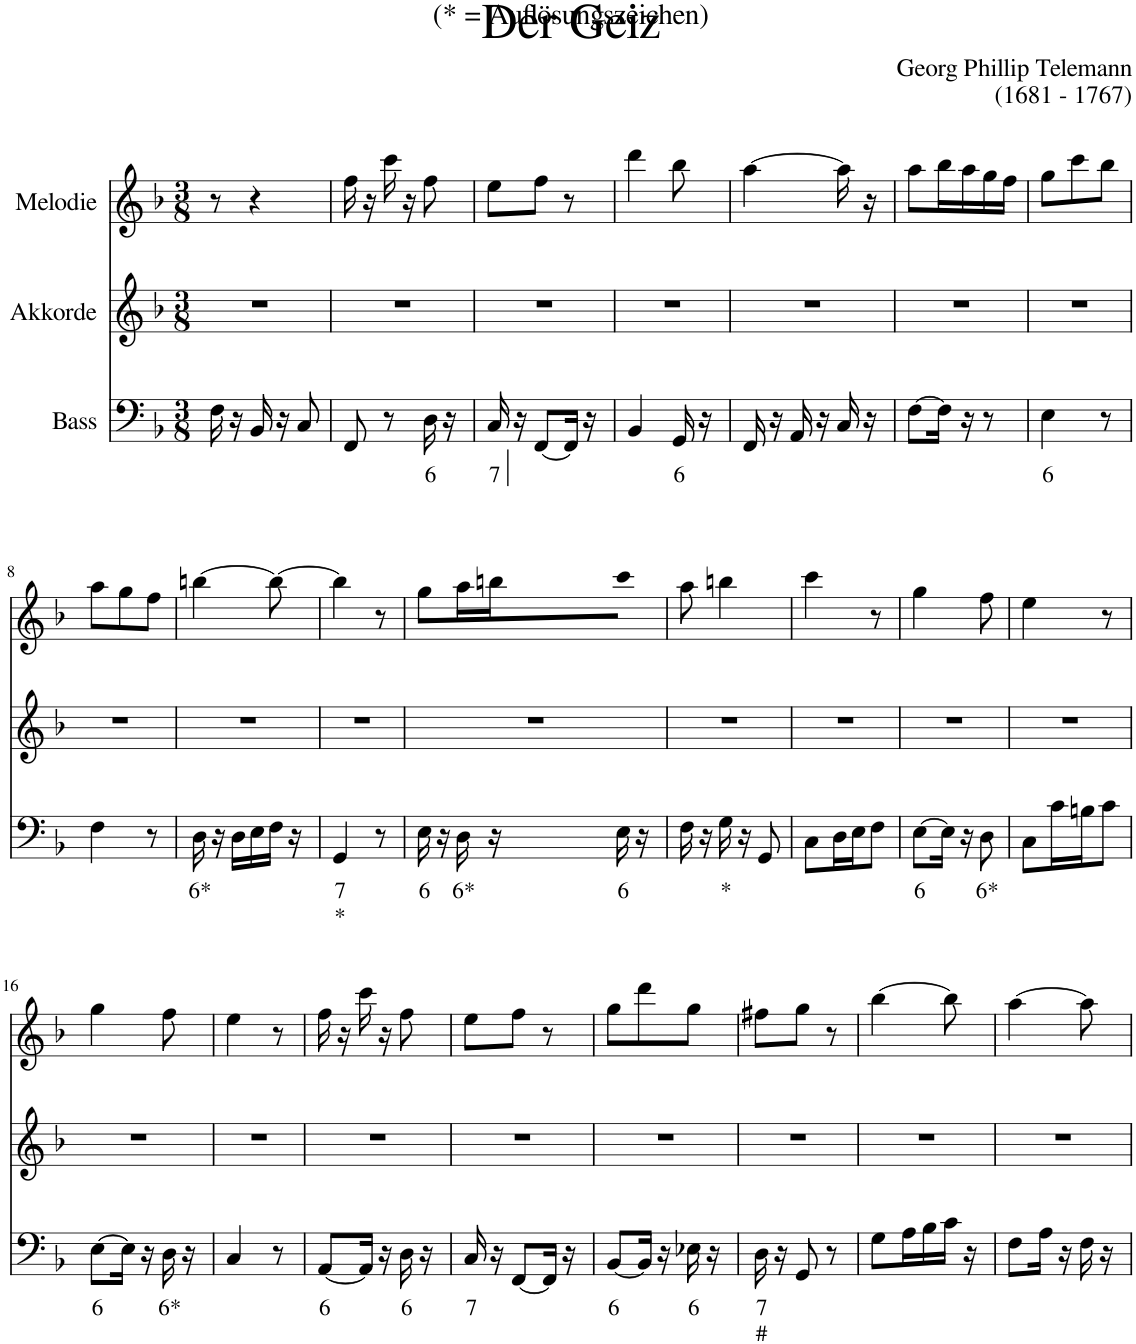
**kern	**text	**text	**kern	**kern
*part3	*part3	*part3	*part2	*part1
*staff3	*staff3	*staff3	*staff2	*staff1
*I"Bass	*	*	*I"Akkorde	*I"Melodie
*clefF4	*	*	*clefG2	*clefG2
*k[b-]	*	*	*k[b-]	*k[b-]
*M3/8	*	*	*M3/8	*M3/8
=1	=1	=1	=1	=1
16F\	.	.	4.r	8r
16r	.	.	.	.
16BB-/	.	.	.	4r
16r	.	.	.	.
8C/	.	.	.	.
=2	=2	=2	=2	=2
8FF/	.	.	4.r	16ff\
.	.	.	.	16r
8r	.	.	.	16ccc\
.	.	.	.	16r
!	!LO:LY:b	!	!	!
16D\	6	.	.	8ff\
16r	.	.	.	.
=3	=3	=3	=3	=3
!	!LO:LY:b	!	!	!
16C/	7	.	4.r	8ee\L
16r	.	.	.	.
[8FF/L	.	.	.	8ff\J
16FF/Jk]	.	.	.	8r
16r	.	.	.	.
=4	=4	=4	=4	=4
4BB-/	.	.	4.r	4ddd\
!	!LO:LY:b	!	!	!
16GG/	6	.	.	8bb-\
16r	.	.	.	.
=5	=5	=5	=5	=5
16FF/	.	.	4.r	[4aa\
16r	.	.	.	.
16AA/	.	.	.	.
16r	.	.	.	.
16C/	.	.	.	16aa\]
16r	.	.	.	16r
=6	=6	=6	=6	=6
[8F\L	.	.	4.r	8aa\L
16F\Jk]	.	.	.	16bb-\L
16r	.	.	.	16aa\
8r	.	.	.	16gg\
.	.	.	.	16ff\JJ
=7	=7	=7	=7	=7
!	!LO:LY:b	!	!	!
4E\	6	.	4.r	8gg\L
.	.	.	.	8ccc\
8r	.	.	.	8bb-\J
!!LO:LB:g=z
=8	=8	=8	=8	=8
4F\	.	.	4.r	8aa\L
.	.	.	.	8gg\
8r	.	.	.	8ff\J
=9	=9	=9	=9	=9
!	!LO:LY:b	!	!	!
16D\	6*	.	4.r	[4bbn\
16r	.	.	.	.
16D\LL	.	.	.	.
16E\	.	.	.	.
16F\JJ	.	.	.	8bb\_
16r	.	.	.	.
=10	=10	=10	=10	=10
!	!LO:LY:b	!LO:LY:b	!	!
4GG/	7	\*	4.r	4bb\]
8r	.	.	.	8r
=11	=11	=11	=11	=11
!	!LO:LY:b	!	!	!
16E\	6	.	4.r	8gg\L
16r	.	.	.	.
!	!LO:LY:b	!	!	!
16D\	6*	.	.	16aa\L
16r	.	.	.	16bbn\J
!	!LO:LY:b	!	!	!
16E\	6	.	.	8ccc\J
16r	.	.	.	.
=12	=12	=12	=12	=12
16F\	.	.	4.r	8aa\
16r	.	.	.	.
!	!LO:LY:b	!	!	!
16G\	\*	.	.	4bbn\
16r	.	.	.	.
8GG/	.	.	.	.
=13	=13	=13	=13	=13
8C\L	.	.	4.r	4ccc\
16D\L	.	.	.	.
16E\J	.	.	.	.
8F\J	.	.	.	8r
=14	=14	=14	=14	=14
!	!LO:LY:b	!	!	!
[8E\L	6	.	4.r	4gg\
16E\Jk]	.	.	.	.
16r	.	.	.	.
!	!LO:LY:b	!	!	!
8D\	6*	.	.	8ff\
=15	=15	=15	=15	=15
8C\L	.	.	4.r	4ee\
16c\L	.	.	.	.
16Bn\J	.	.	.	.
8c\J	.	.	.	8r
!!LO:LB:g=z
=16	=16	=16	=16	=16
!	!LO:LY:b	!	!	!
[8E\L	6	.	4.r	4gg\
16E\Jk]	.	.	.	.
16r	.	.	.	.
!	!LO:LY:b	!	!	!
16D\	6*	.	.	8ff\
16r	.	.	.	.
=17	=17	=17	=17	=17
4C/	.	.	4.r	4ee\
8r	.	.	.	8r
=18	=18	=18	=18	=18
!	!LO:LY:b	!	!	!
[8AA/L	6	.	4.r	16ff\
.	.	.	.	16r
16AA/Jk]	.	.	.	16ccc\
16r	.	.	.	16r
!	!LO:LY:b	!	!	!
16D\	6	.	.	8ff\
16r	.	.	.	.
=19	=19	=19	=19	=19
!	!LO:LY:b	!	!	!
16C/	7	.	4.r	8ee\L
16r	.	.	.	.
[8FF/L	.	.	.	8ff\J
16FF/Jk]	.	.	.	8r
16r	.	.	.	.
=20	=20	=20	=20	=20
!	!LO:LY:b	!	!	!
[8BB-/L	6	.	4.r	8gg\L
16BB-/Jk]	.	.	.	8ddd\
16r	.	.	.	.
!	!LO:LY:b	!	!	!
16E-X\	6	.	.	8gg\J
16r	.	.	.	.
=21	=21	=21	=21	=21
!	!LO:LY:b	!LO:LY:b	!	!
16D\	-7	#	4.r	8ff#X\L
16r	.	.	.	.
8GG/	.	.	.	8gg\J
8r	.	.	.	8r
=22	=22	=22	=22	=22
8G\L	.	.	4.r	[4bb-\
16A\L	.	.	.	.
16B-\	.	.	.	.
16c\JJ	.	.	.	8bb-\]
16r	.	.	.	.
=23	=23	=23	=23	=23
8F\L	.	.	4.r	[4aa\
16A\Jk	.	.	.	.
16r	.	.	.	.
16F\	.	.	.	8aa\]
16r	.	.	.	.
=	=	=	=	=
*-	*-	*-	*-	*-
